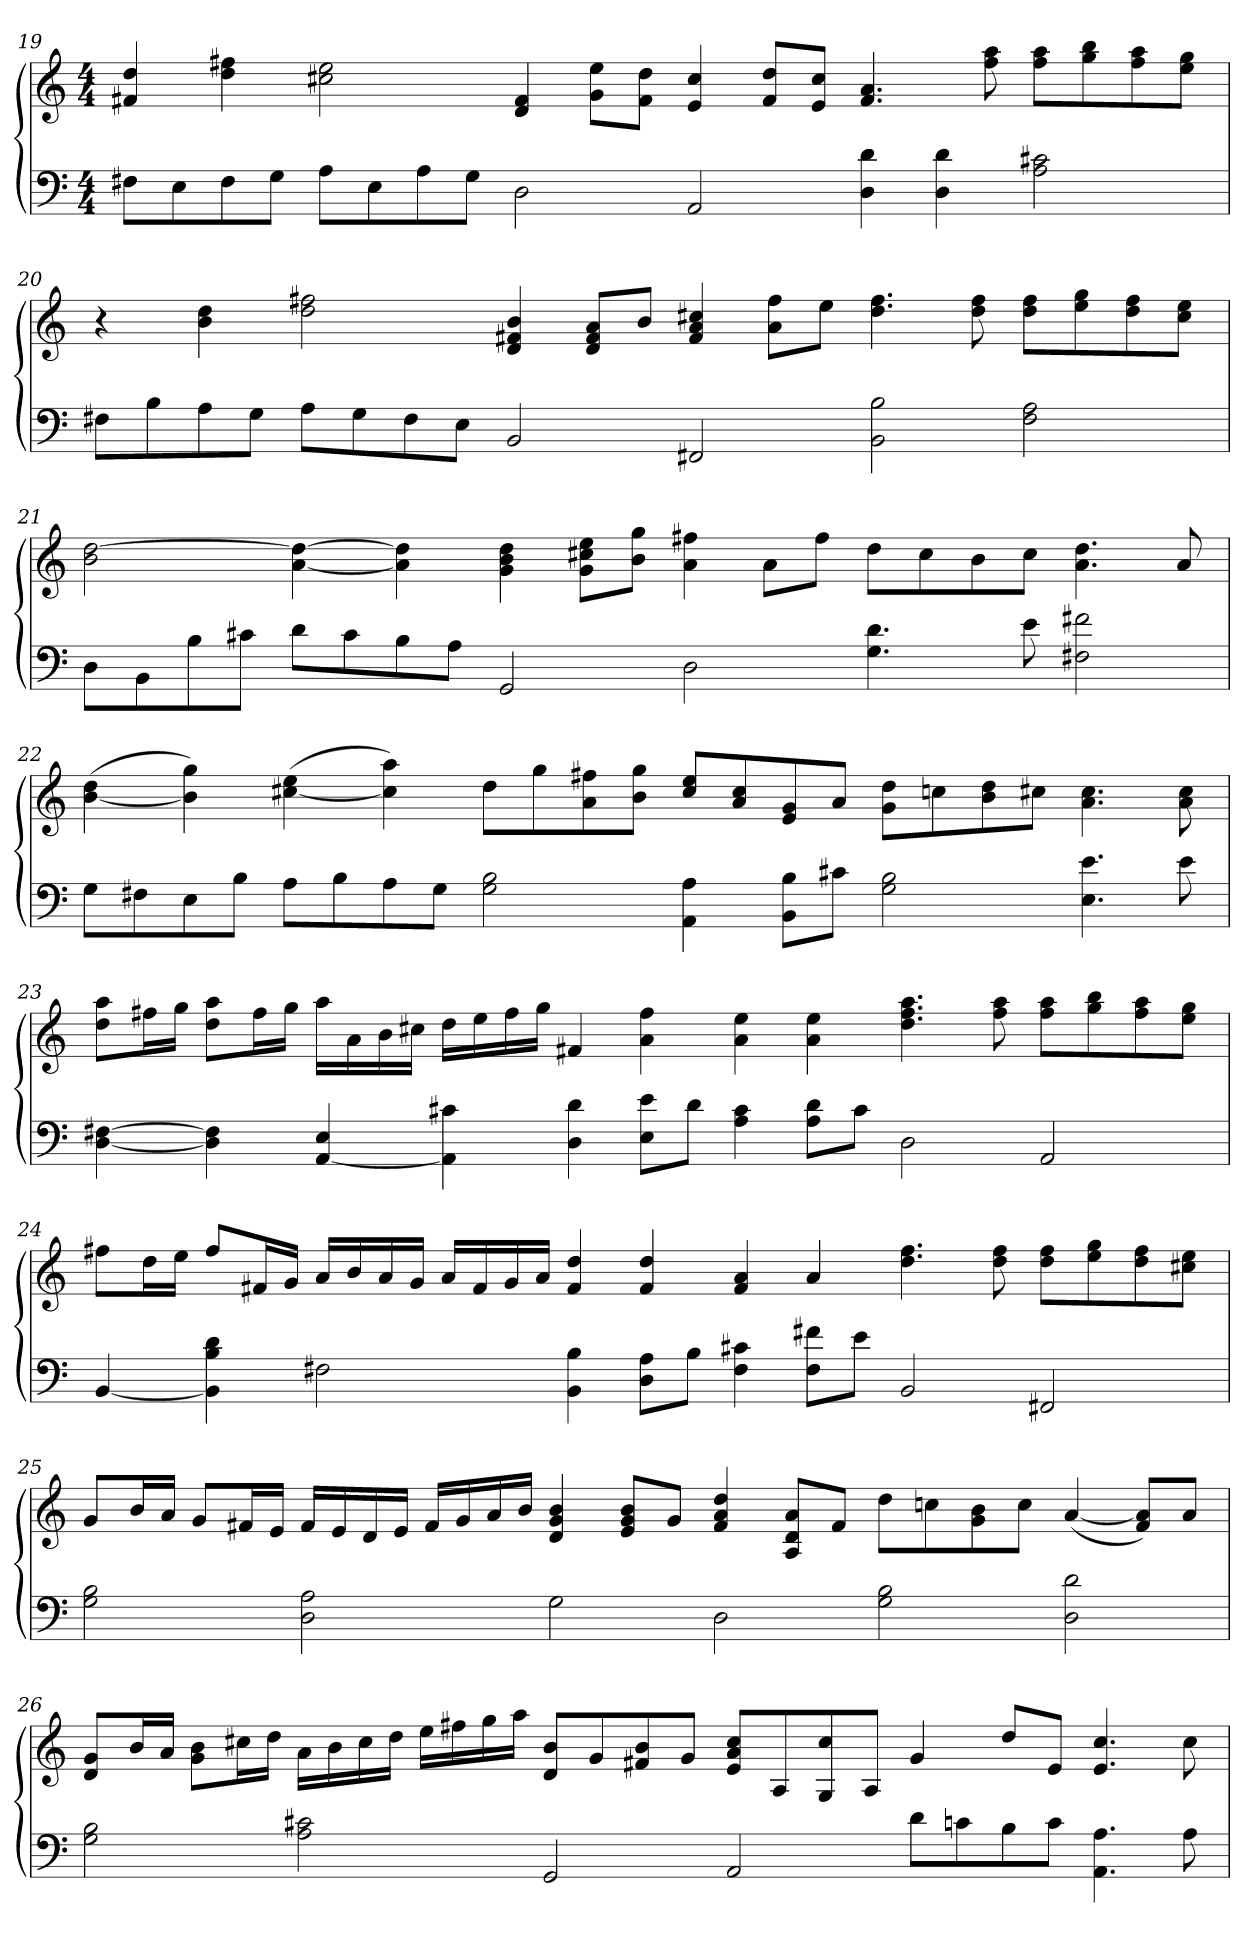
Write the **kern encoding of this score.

**kern	**kern
*part1	*part1
*staff2	*staff1
!!LO:PB:g=z
*clefF4	*clefG2
*M4/4	*M4/4
=19	=19
8F#\L	4f#/ 4dd/
8E\	.
8F#\	4dd\ 4ff#\
8G\J	.
8A\L	2cc#\ 2ee\
8E\	.
8A\	.
8G\J	.
2D\	4f#/ 4d/
.	8g\ 8ee\L
.	8dd\ 8f#\J
2AA/	4e/ 4cc#/
.	8dd/ 8f#/L
.	8e/ 8cc#/J
4D\ 4d\	4.a/ 4.f#/
4D\ 4d\	.
.	8aa\ 8ff#\
2c#\ 2A\	8aa\ 8ff#\L
.	8gg\ 8bb\
.	8aa\ 8ff#\
.	8ee\ 8gg\J
!!LO:LB:g=z
=20	=20
8F#\L	4r
8B\	.
8A\	4dd\ 4b\
8G\J	.
8A\L	2ff#\ 2dd\
8G\	.
8F#\	.
8E\J	.
2BB/	4f#/ 4d/ 4b/
.	8d/ 8f#/ 8a/L
.	8b/J
2FF#/	4a/ 4cc#/ 4f#/
.	8a\ 8ff#\L
.	8ee\J
2BB\ 2B\	4.dd\ 4.ff#\
.	8dd\ 8ff#\
2A\ 2F#\	8dd\ 8ff#\L
.	8gg\ 8ee\
.	8ff#\ 8dd\
.	8cc#\ 8ee\J
!!LO:PB:g=z
=21	=21
8D\L	2b\ [2dd\
8BB\	.
8B\	.
8c#\J	.
8d\L	4dd_\ [4a\
8c#\	.
8B\	4dd]\ 4a]\
8A\J	.
2GG/	4b\ 4g\ 4dd\
.	8g\ 8cc#\ 8ee\L
.	8b\ 8gg\J
2D\	4ff#\ 4a\
.	8a\L
.	8ff#\J
4.d\ 4.G\	8dd\L
.	8cc#\
.	8b\
8e\	8cc#\J
2f#\ 2F#\	4.dd\ 4.a\
.	8a/
!!LO:LB:g=z
=22	=22
8G\L	(<4dd\ [4b\
8F#\	.
8E\	4b]\ 4gg\)
8B\J	.
8A\L	(<[4cc#\ 4ee\
8B\	.
8A\	4cc#]\ 4aa\)
8G\J	.
2G\ 2B\	8dd\L
.	8gg\
.	8a\ 8ff#\
.	8b\ 8gg\J
4A\ 4AA\	8cc#/ 8ee/L
.	8a/ 8cc#/
8BB\ 8B\L	8g/ 8e/
8c#\J	8a/J
2B\ 2G\	8g\ 8dd\L
.	8ccn\
.	8dd\ 8b\
.	8cc#\J
4.e\ 4.E\	4.cc#\ 4.a\
8e\	8cc#\ 8a\
!!LO:LB:g=z
=23	=23
[4F#\ [4D\	8aa\ 8dd\L
.	16ff#\L
.	16gg\JJ
4F#]\ 4D]\	8dd\ 8aa\L
.	16ff#\L
.	16gg\JJ
[4AA/ 4E/	16aa\LL
.	16a\
.	16b\
.	16cc#\JJ
4c#\ 4AA]\	16dd\LL
.	16ee\
.	16ff#\
.	16gg\JJ
4D\ 4d\	4f#/
8E\ 8e\L	4ff#\ 4a\
8d\J	.
4A\ 4c#\	4a\ 4ee\
8d\ 8A\L	4ee\ 4a\
8c#\J	.
2D\	4.dd\ 4.ff#\ 4.aa\
.	8ff#\ 8aa\
2AA/	8aa\ 8ff#\L
.	8bb\ 8gg\
.	8ff#\ 8aa\
.	8ee\ 8gg\J
=24	=24
[4BB/	8ff#\L
.	16dd\L
.	16ee\JJ
4d\ 4BB]\ 4B\	8ff#/L
.	16f#/L
.	16g/JJ
2F#\	16a/LL
.	16b/
.	16a/
.	16g/JJ
.	16a/LL
.	16f#/
.	16g/
.	16a/JJ
4BB\ 4B\	4dd/ 4f#/
8A\ 8D\L	4dd/ 4f#/
8B\J	.
4F#\ 4c#\	4a/ 4f#/
8f#\ 8F#\L	4a/
8e\J	.
2BB/	4.dd\ 4.ff#\
.	8dd\ 8ff#\
2FF#/	8dd\ 8ff#\L
.	8ee\ 8gg\
.	8dd\ 8ff#\
.	8cc#\ 8ee\J
!!LO:LB:g=z
=25	=25
2G\ 2B\	8g/L
.	16b/L
.	16a/JJ
.	8g/L
.	16f#/L
.	16e/JJ
2A\ 2D\	16f#/LL
.	16e/
.	16d/
.	16e/JJ
.	16f#/LL
.	16g/
.	16a/
.	16b/JJ
2G\	4d/ 4b/ 4g/
.	8e/ 8b/ 8g/L
.	8g/J
2D\	4f#/ 4a/ 4dd/
.	8A/ 8d/ 8a/L
.	8f#/J
2B\ 2G\	8dd\L
.	8ccn\
.	8g\ 8b\
.	8cc\J
2d\ 2D\	(<[4a/
.	8f#/ 8a]/L)
.	8a/J
!!LO:LB:g=z
=26	=26
2B\ 2G\	8g/ 8d/L
.	16b/L
.	16a/JJ
.	8g\ 8b\L
.	16cc#\L
.	16dd\JJ
2c#\ 2A\	16a\LL
.	16b\
.	16cc#\
.	16dd\JJ
.	16ee\LL
.	16ff#\
.	16gg\
.	16aa\JJ
2GG/	8d/ 8b/L
.	8g/
.	8f#/ 8b/
.	8g/J
2AA/	8a/ 8cc#/ 8e/L
.	8A/
.	8G/ 8cc#/
.	8A/J
8d\L	4g/
8cn\	.
8B\	8dd/L
8c\J	8e/J
4.A\ 4.AA\	4.e/ 4.cc#/
8A\	8cc#\
=	=
*-	*-
